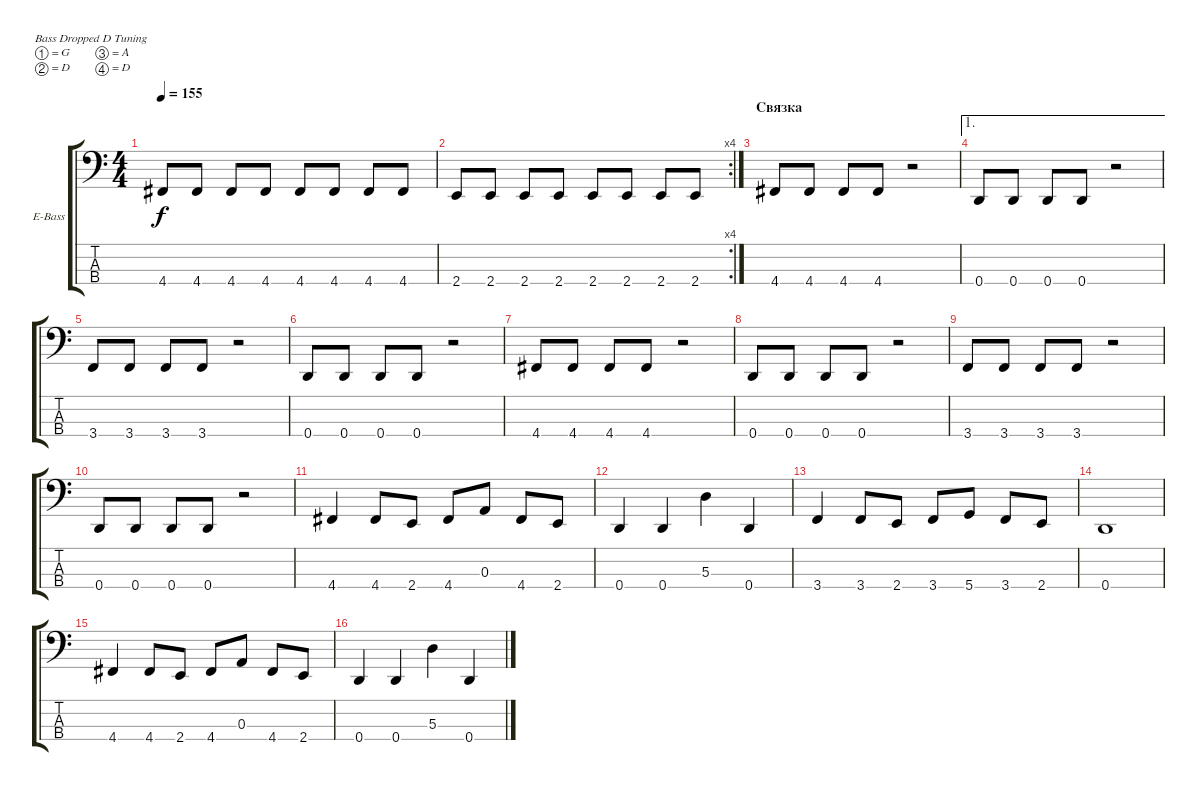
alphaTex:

\bracketExtendMode groupsimilarinstruments
\firstSystemTrackNameOrientation horizontal
\otherSystemsTrackNameOrientation horizontal
\track ("Bass" "E-Bass") {instrument electricbassfinger}
\staff {score tabs}
\tuning (G2 D2 A1 D1)
\ts (4 4)
\tempo 155
\clef f4
\ks c
4.4.8{dy f} 4.4.8 4.4.8 4.4.8 4.4.8 4.4.8 4.4.8 4.4.8 |
\rc 4
2.4.8 2.4.8 2.4.8 2.4.8 2.4.8 2.4.8 2.4.8 2.4.8 |
\section ("" "Связка")
4.4.8 4.4.8 4.4.8 4.4.8 r.2 |
\ae 1
0.4.8 0.4.8 0.4.8 0.4.8 r.2 |
3.4.8 3.4.8 3.4.8 3.4.8 r.2 |
0.4.8 0.4.8 0.4.8 0.4.8 r.2 |
4.4.8 4.4.8 4.4.8 4.4.8 r.2 |
0.4.8 0.4.8 0.4.8 0.4.8 r.2 |
3.4.8 3.4.8 3.4.8 3.4.8 r.2 |
0.4.8 0.4.8 0.4.8 0.4.8 r.2 |
4.4.4 4.4.8 2.4.8 4.4.8 0.3.8 4.4.8 2.4.8 |
0.4.4 0.4.4 5.3.4 0.4.4 |
3.4.4 3.4.8 2.4.8 3.4.8 5.4.8 3.4.8 2.4.8 |
0.4.1 |
4.4.4 4.4.8 2.4.8 4.4.8 0.3.8 4.4.8 2.4.8 |
0.4.4 0.4.4 5.3.4 0.4.4
